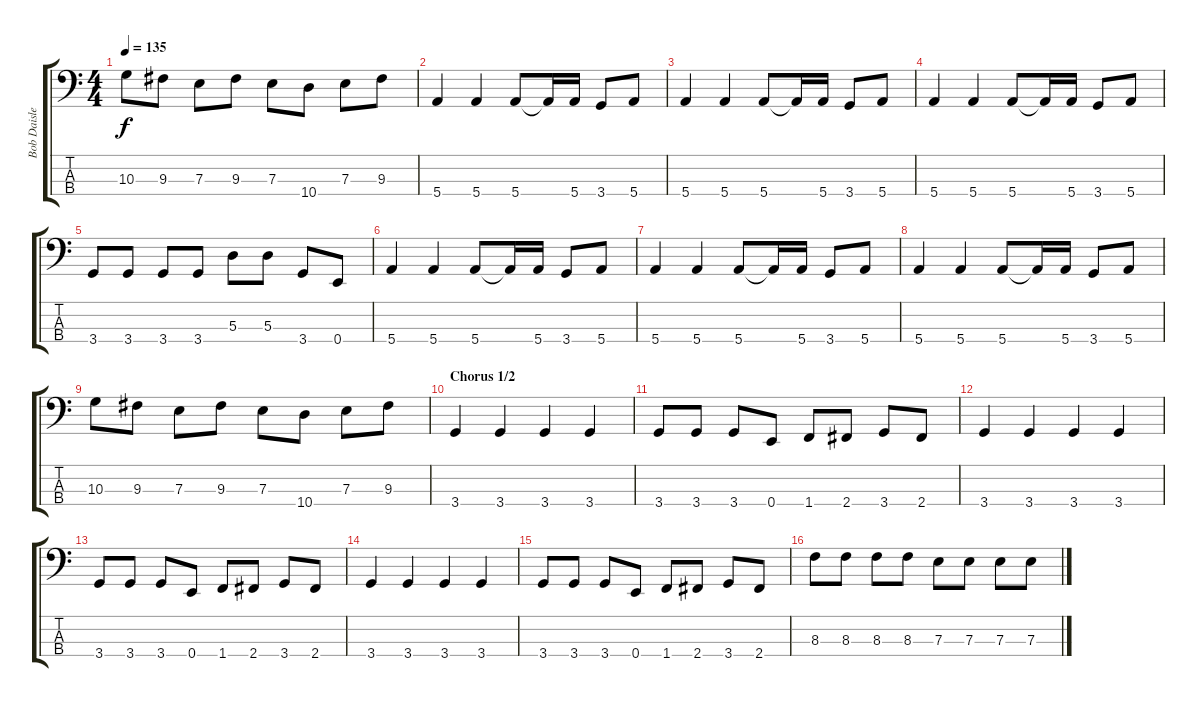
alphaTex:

\track ("Bob Daisley" "Bob Daisle") {instrument slapbass1}
\staff {score tabs}
\tuning (G2 D2 A1 E1) {hide}
\ts (4 4)
\tempo 135
\clef f4
\ks c
10.3.8{dy f} 9.3.8 7.3.8 9.3.8 7.3.8 10.4.8 7.3.8 9.3.8 |
5.4.4 5.4.4 5.4.8 5.4{t}.16 5.4.16 3.4.8 5.4.8 |
5.4.4 5.4.4 5.4.8 5.4{t}.16 5.4.16 3.4.8 5.4.8 |
5.4.4 5.4.4 5.4.8 5.4{t}.16 5.4.16 3.4.8 5.4.8 |
3.4.8 3.4.8 3.4.8 3.4.8 5.3.8 5.3.8 3.4.8 0.4.8 |
5.4.4 5.4.4 5.4.8 5.4{t}.16 5.4.16 3.4.8 5.4.8 |
5.4.4 5.4.4 5.4.8 5.4{t}.16 5.4.16 3.4.8 5.4.8 |
5.4.4 5.4.4 5.4.8 5.4{t}.16 5.4.16 3.4.8 5.4.8 |
10.3.8 9.3.8 7.3.8 9.3.8 7.3.8 10.4.8 7.3.8 9.3.8 |
\section ("" "Chorus 1/2")
3.4.4 3.4.4 3.4.4 3.4.4 |
3.4.8 3.4.8 3.4.8 0.4.8 1.4.8 2.4.8 3.4.8 2.4.8 |
3.4.4 3.4.4 3.4.4 3.4.4 |
3.4.8 3.4.8 3.4.8 0.4.8 1.4.8 2.4.8 3.4.8 2.4.8 |
3.4.4 3.4.4 3.4.4 3.4.4 |
3.4.8 3.4.8 3.4.8 0.4.8 1.4.8 2.4.8 3.4.8 2.4.8 |
8.3.8 8.3.8 8.3.8 8.3.8 7.3.8 7.3.8 7.3.8 7.3.8
